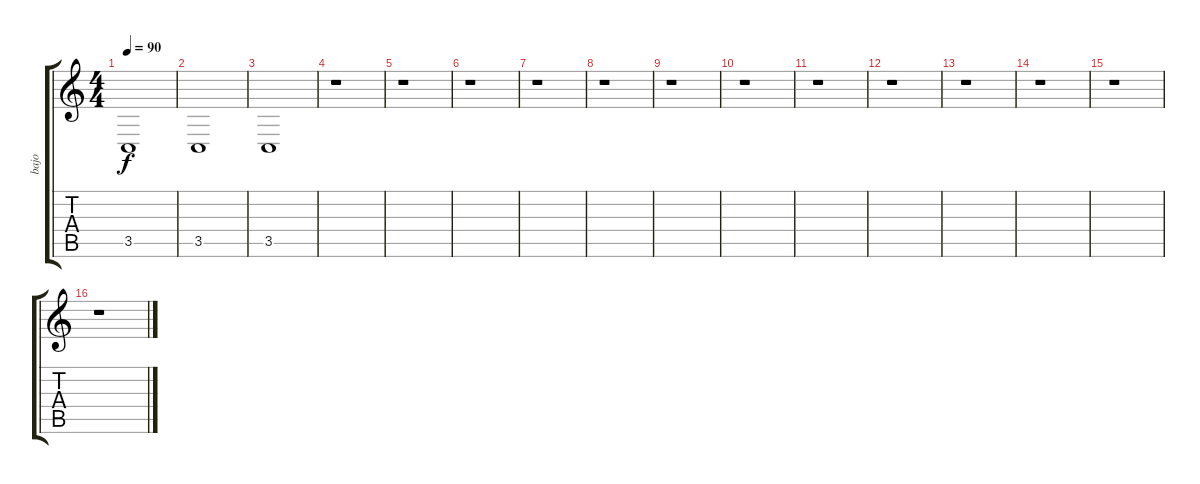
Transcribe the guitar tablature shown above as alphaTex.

\track ("bajo" "bajo") {instrument acousticgrandpiano}
\staff {score tabs}
\tuning (E4 B3 G3 D3 A2 E2) {hide}
\ts (4 4)
\tempo 90
\clef g2
\ks c
3.5.1{dy f} |
3.5.1 |
3.5.1 |
r.1 |
r.1 |
r.1 |
r.1 |
r.1 |
r.1 |
r.1 |
r.1 |
r.1 |
r.1 |
r.1 |
r.1 |
r.1
